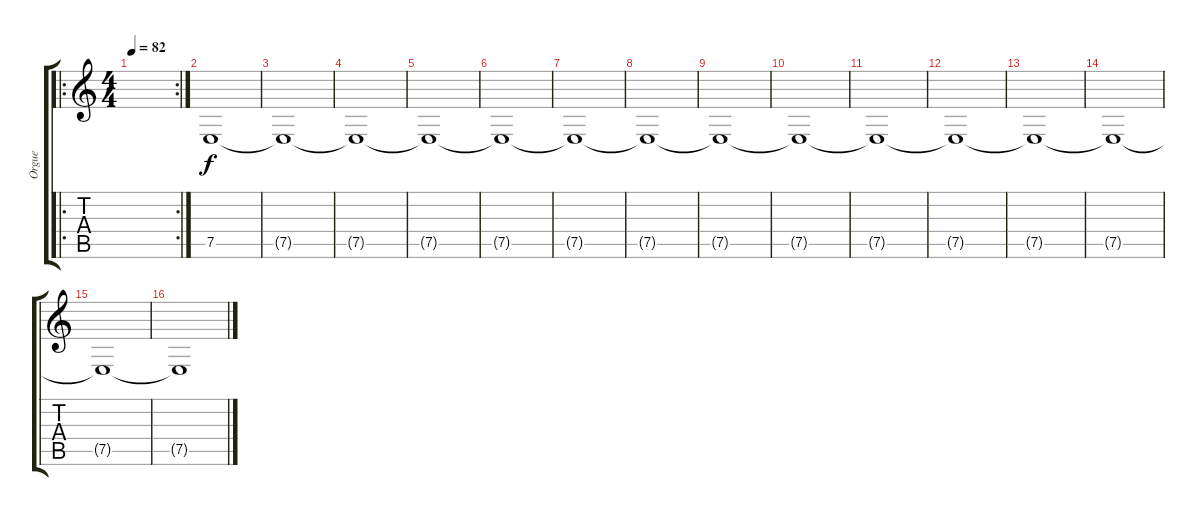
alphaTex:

\track ("Orgue" "Orgue") {instrument drawbarorgan}
\staff {score tabs}
\tuning (E4 B3 G3 D3 A2 E2) {hide}
\ro
\rc 2
\ts (4 4)
\tempo 82
\clef g2
\ks c
|
7.5.1{volume 5} |
7.5{t}.1 |
7.5{t}.1 |
7.5{t}.1 |
7.5{t}.1 |
7.5{t}.1 |
7.5{t}.1 |
7.5{t}.1 |
7.5{t}.1 |
7.5{t}.1 |
7.5{t}.1 |
7.5{t}.1 |
7.5{t}.1 |
7.5{t}.1 |
7.5{t}.1
